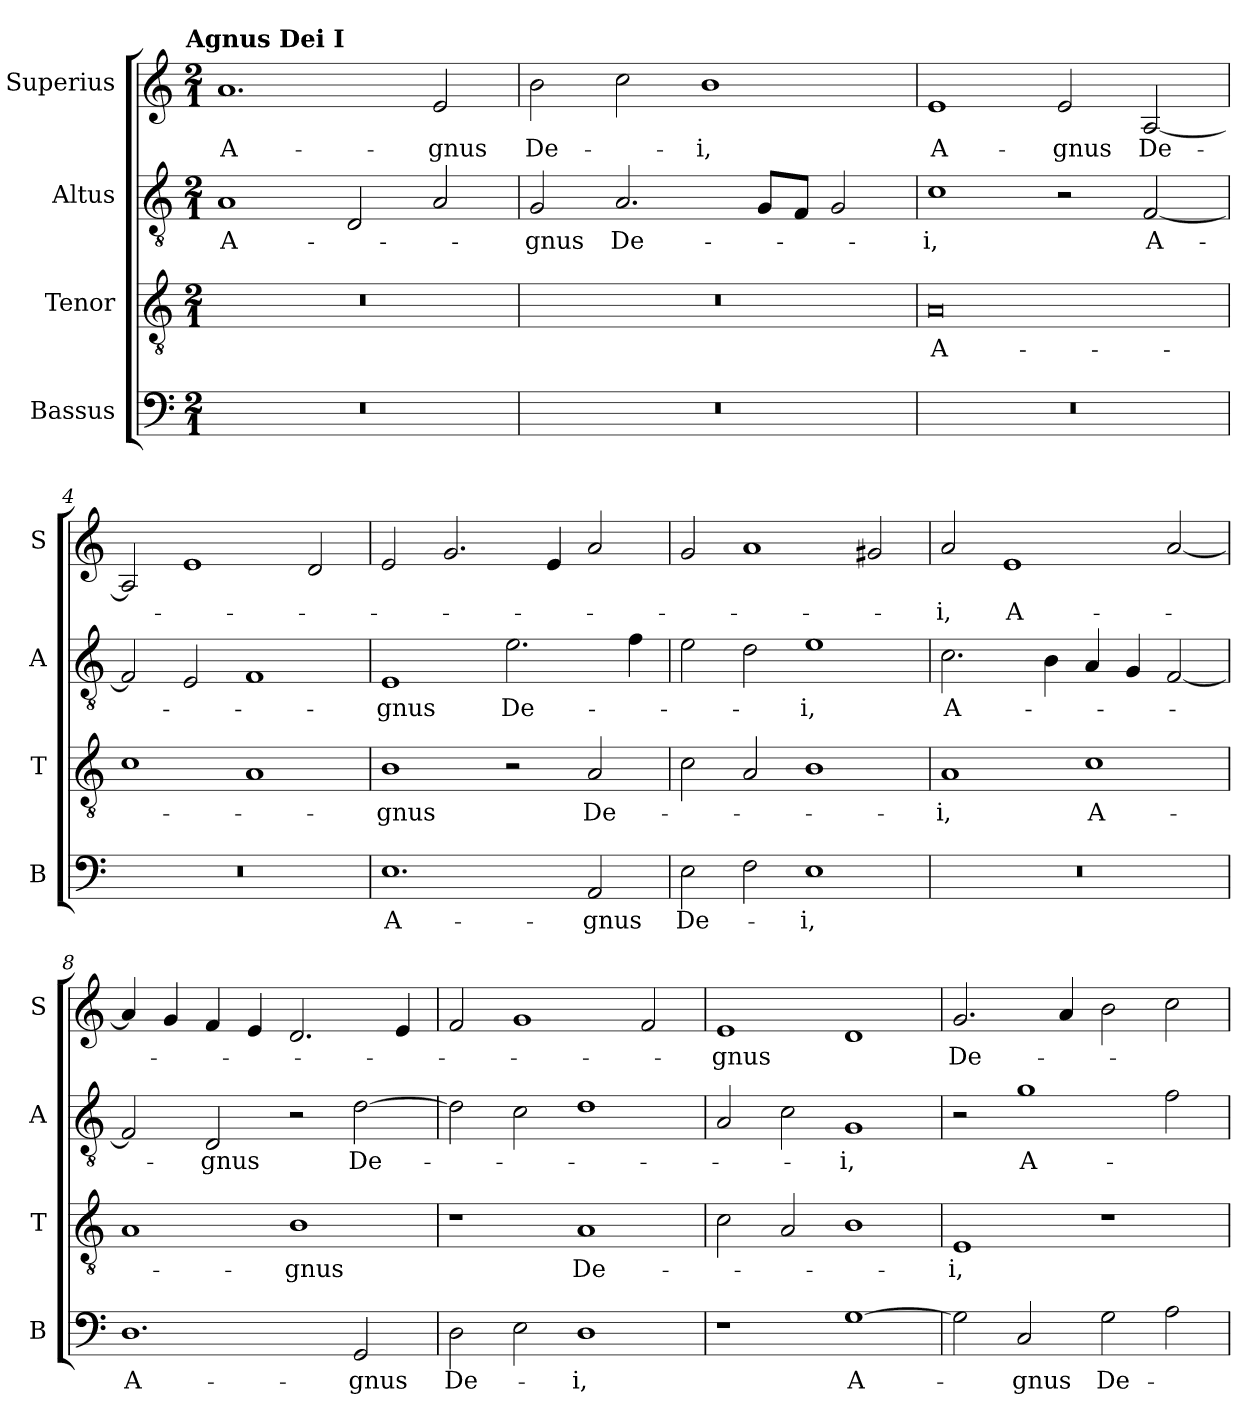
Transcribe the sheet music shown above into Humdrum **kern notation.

**kern	**text	**kern	**text	**kern	**text	**kern	**text
*part4	*part4	*part3	*part3	*part2	*part2	*part1	*part1
*staff4	*staff4	*staff3	*staff3	*staff2	*staff2	*staff1	*staff1
*I"Bassus	*	*I"Tenor	*	*I"Altus	*	*I"Superius	*
*I'B	*	*I'T	*	*I'A	*	*I'S	*
*clefF4	*	*clefGv2	*	*clefGv2	*	*clefG2	*
*k[]	*	*k[]	*	*k[]	*	*k[]	*
!!LO:TX:omd:t=Agnus Dei I
*M2/1	*	*M2/1	*	*M2/1	*	*M2/1	*
=1	=1	=1	=1	=1	=1	=1	=1
0r	.	0r	.	1A	A-	1.a	A-
.	.	.	.	2D/	.	.	.
.	.	.	.	2A/	.	2e/	-gnus
=2	=2	=2	=2	=2	=2	=2	=2
0r	.	0r	.	2G/	-gnus	2b\	De-
.	.	.	.	2.A/	De-	2cc\	.
.	.	.	.	.	.	1b	-i,
.	.	.	.	8G/L	.	.	.
.	.	.	.	8F/J	.	.	.
.	.	.	.	2G/	.	.	.
=3	=3	=3	=3	=3	=3	=3	=3
0r	.	0A	A-	1c	-i,	1e	A-
.	.	.	.	2r	.	2e/	-gnus
.	.	.	.	[2F/	A-	[2A/	De-
=4	=4	=4	=4	=4	=4	=4	=4
0r	.	1c	.	2F/]	.	2A/]	.
.	.	.	.	2E/	.	1e	.
.	.	1A	.	1F	.	.	.
.	.	.	.	.	.	2d/	.
=5	=5	=5	=5	=5	=5	=5	=5
1.E	A-	1B	-gnus	1E	-gnus	2e/	.
.	.	.	.	.	.	2.g/	.
.	.	2r	.	2.e\	De-	.	.
.	.	.	.	.	.	4e/	.
2AA/	-gnus	2A/	De-	.	.	2a/	.
.	.	.	.	4f\	.	.	.
=6	=6	=6	=6	=6	=6	=6	=6
2E\	De-	2c\	.	2e\	.	2g/	.
2F\	.	2A/	.	2d\	.	1a	.
1E	-i,	1B	.	1e	-i,	.	.
.	.	.	.	.	.	2g#X/	.
=7	=7	=7	=7	=7	=7	=7	=7
0r	.	1A	-i,	2.c\	A-	2a/	-i,
.	.	.	.	.	.	1e	A-
.	.	.	.	4B\	.	.	.
.	.	1c	A-	4A/	.	.	.
.	.	.	.	4G/	.	.	.
.	.	.	.	[2F/	.	[2a/	.
=8	=8	=8	=8	=8	=8	=8	=8
1.D	A-	1A	.	2F/]	.	4a/]	.
.	.	.	.	.	.	4g/	.
.	.	.	.	2D/	-gnus	4f/	.
.	.	.	.	.	.	4e/	.
.	.	1B	-gnus	2r	.	2.d/	.
2GG/	-gnus	.	.	[2d\	De-	.	.
.	.	.	.	.	.	4e/	.
=9	=9	=9	=9	=9	=9	=9	=9
2D\	De-	1r	.	2d\]	.	2f/	.
2E\	.	.	.	2c\	.	1g	.
1D	-i,	1A	De-	1d	.	.	.
.	.	.	.	.	.	2f/	.
=10	=10	=10	=10	=10	=10	=10	=10
1r	.	2c\	.	2A/	.	1e	-gnus
.	.	2A/	.	2c\	.	.	.
[1G	A-	1B	.	1G	-i,	1d	.
=11	=11	=11	=11	=11	=11	=11	=11
2G\]	.	1E	-i,	2r	.	2.g/	De-
2C/	-gnus	.	.	1g	A-	.	.
.	.	.	.	.	.	4a/	.
2G\	De-	1r	.	.	.	2b\	.
2A\	.	.	.	2f\	.	2cc\	.
=	=	=	=	=	=	=	=
*-	*-	*-	*-	*-	*-	*-	*-
